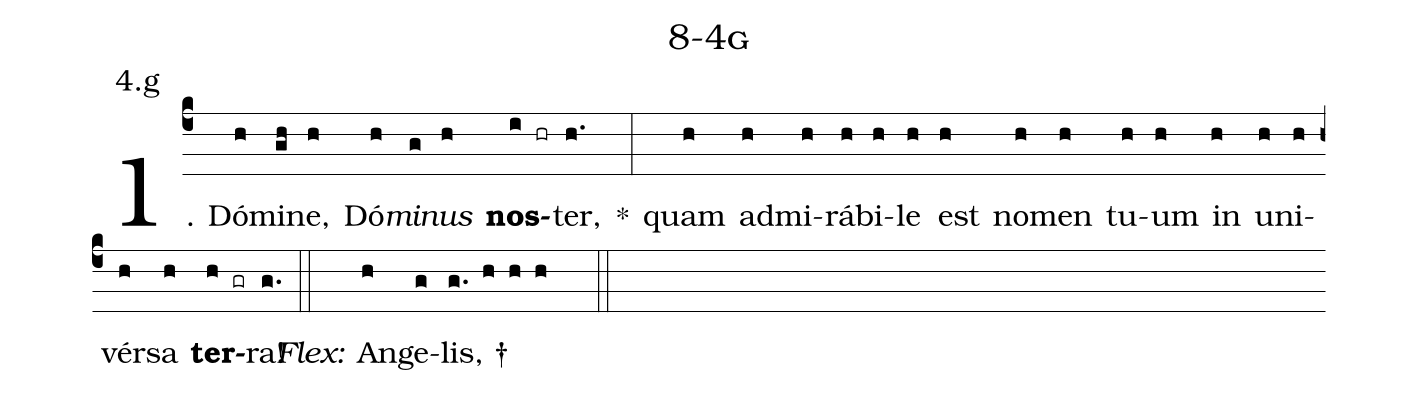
name: 8-4g;
annotation: 4.g;
%%
(c4)1. Dó(h)mi(gh)ne,(h) Dó(h)<i>mi</i>(g)<i>nus</i>(h) <b>nos</b>(i hr)ter,(h.) *(:) quam(h) ad(h)mi(h)rá(h)bi(h)le(h) est(h) no(h)men(h) tu(h)um(h) in(h) u(h)ni(h)vér(h)sa(h) <b>ter</b>(h gr)ra!(g.) (::)
<i>Flex:</i>()  An(h)ge(g)lis, †(g. h h h  ::)
